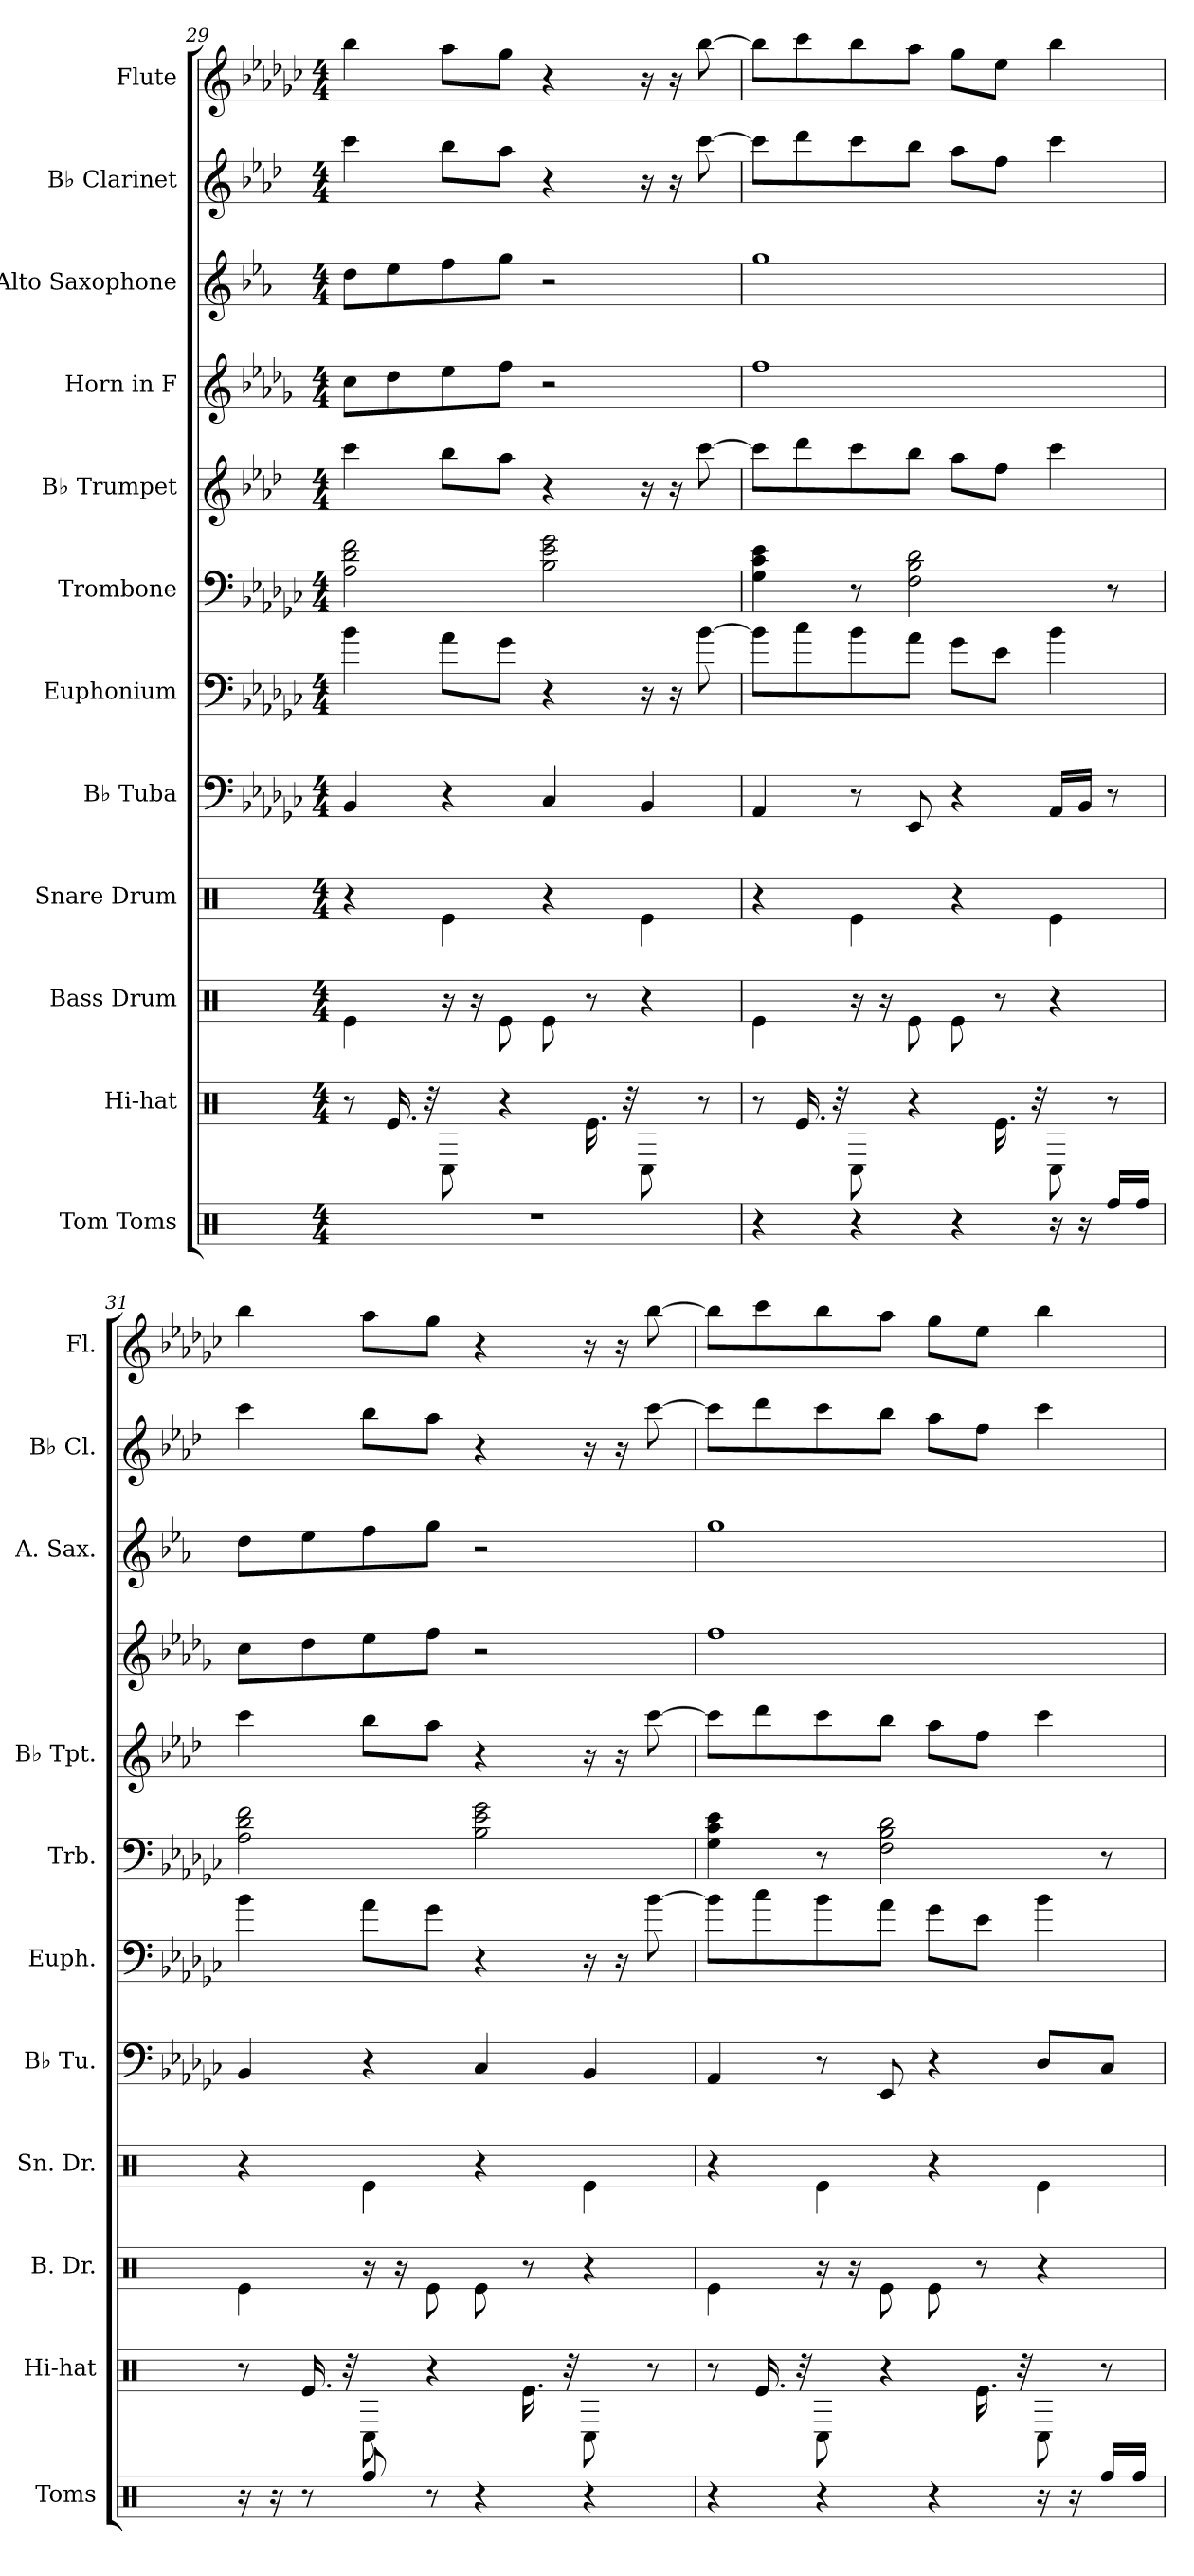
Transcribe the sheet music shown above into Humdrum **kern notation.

**kern	**kern	**kern	**kern	**kern	**kern	**kern	**kern	**kern	**kern	**kern	**kern
*part12	*part11	*part10	*part9	*part8	*part7	*part6	*part5	*part4	*part3	*part2	*part1
*staff12	*staff11	*staff10	*staff9	*staff8	*staff7	*staff6	*staff5	*staff4	*staff3	*staff2	*staff1
*I"Tom Toms	*I"Hi-hat	*I"Bass Drum	*I"Snare Drum	*I"B♭ Tuba	*I"Euphonium	*I"Trombone	*I"B♭ Trumpet	*I"Horn in F	*I"Alto Saxophone	*I"B♭ Clarinet	*I"Flute
*I'Toms	*I'Hi-hat	*I'B. Dr.	*I'Sn. Dr.	*I'B♭ Tu.	*I'Euph.	*I'Trb.	*I'B♭ Tpt.	*	*I'A. Sax.	*I'B♭ Cl.	*I'Fl.
*clefX	*clefX	*clefX	*clefX	*clefF4	*clefF4	*clefF4	*clefG2	*clefG2	*clefG2	*clefG2	*clefG2
*	*	*	*	*	*	*	*ITrd1c2	*ITrd4c7	*ITrd5c9	*ITrd1c2	*
*k[]	*k[]	*k[]	*k[]	*k[b-e-a-d-g-c-]	*k[b-e-a-d-g-c-]	*k[b-e-a-d-g-c-]	*k[b-e-a-d-g-c-]	*k[b-e-a-d-g-c-]	*k[b-e-a-d-g-c-]	*k[b-e-a-d-g-c-]	*k[b-e-a-d-g-c-]
*M4/4	*M4/4	*M4/4	*M4/4	*M4/4	*M4/4	*M4/4	*M4/4	*M4/4	*M4/4	*M4/4	*M4/4
=29	=29	=29	=29	=29	=29	=29	=29	=29	=29	=29	=29
1r	8r	4Re\	4r	4BB-/	4b-\	2A-\ 2d-\ 2f\	4bb-\	8f\L	8f\L	4bb-\	4bb-\
.	16.Re/	.	.	.	.	.	.	8g-\	8g-\	.	.
.	32r	.	.	.	.	.	.	.	.	.	.
.	8RC\	16r	4Re\	4r	8a-\L	.	8aa-\L	8a-\	8a-\	8aa-\L	8aa-\L
.	.	16r	.	.	.	.	.	.	.	.	.
.	4r	8Re\	.	.	8g-\J	.	8gg-\J	8b-\J	8b-\J	8gg-\J	8gg-\J
.	.	8Re\	4r	4C-/	4r	2B-\ 2e-\ 2g-\	4r	2r	2r	4r	4r
.	16.Re\	8r	.	.	.	.	.	.	.	.	.
.	32r	.	.	.	.	.	.	.	.	.	.
.	8RC\	4r	4Re\	4BB-/	16r	.	16r	.	.	16r	16r
.	.	.	.	.	16r	.	16r	.	.	16r	16r
.	8r	.	.	.	[8b-\	.	[8bb-\	.	.	[8bb-\	[8bb-\
!!LO:PB:g=z
=30	=30	=30	=30	=30	=30	=30	=30	=30	=30	=30	=30
4r	8r	4Re\	4r	4AA-/	8b-\L]	4G-\ 4c-\ 4e-\	8bb-\L]	1b-	1b-	8bb-\L]	8bb-\L]
.	16.Re/	.	.	.	8cc-\	.	8ccc-\	.	.	8ccc-\	8ccc-\
.	32r	.	.	.	.	.	.	.	.	.	.
4r	8RC\	16r	4Re\	8r	8b-\	8r	8bb-\	.	.	8bb-\	8bb-\
.	.	16r	.	.	.	.	.	.	.	.	.
.	4r	8Re\	.	8EE-/	8a-\J	2F\ 2B-\ 2d-\	8aa-\J	.	.	8aa-\J	8aa-\J
4r	.	8Re\	4r	4r	8g-\L	.	8gg-\L	.	.	8gg-\L	8gg-\L
.	16.Re\	8r	.	.	8e-\J	.	8ee-\J	.	.	8ee-\J	8ee-\J
.	32r	.	.	.	.	.	.	.	.	.	.
16r	8RC\	4r	4Re\	16AA-/LL	4b-\	.	4bb-\	.	.	4bb-\	4bb-\
16r	.	.	.	16BB-/JJ	.	.	.	.	.	.	.
16Rff/LL	8r	.	.	8r	.	8r	.	.	.	.	.
16Rff/JJ	.	.	.	.	.	.	.	.	.	.	.
=31	=31	=31	=31	=31	=31	=31	=31	=31	=31	=31	=31
16r	8r	4Re\	4r	4BB-/	4b-\	2A-\ 2d-\ 2f\	4bb-\	8f\L	8f\L	4bb-\	4bb-\
16r	.	.	.	.	.	.	.	.	.	.	.
8r	16.Re/	.	.	.	.	.	.	8g-\	8g-\	.	.
.	32r	.	.	.	.	.	.	.	.	.	.
8Rff/	8RC\	16r	4Re\	4r	8a-\L	.	8aa-\L	8a-\	8a-\	8aa-\L	8aa-\L
.	.	16r	.	.	.	.	.	.	.	.	.
8r	4r	8Re\	.	.	8g-\J	.	8gg-\J	8b-\J	8b-\J	8gg-\J	8gg-\J
4r	.	8Re\	4r	4C-/	4r	2B-\ 2e-\ 2g-\	4r	2r	2r	4r	4r
.	16.Re\	8r	.	.	.	.	.	.	.	.	.
.	32r	.	.	.	.	.	.	.	.	.	.
4r	8RC\	4r	4Re\	4BB-/	16r	.	16r	.	.	16r	16r
.	.	.	.	.	16r	.	16r	.	.	16r	16r
.	8r	.	.	.	[8b-\	.	[8bb-\	.	.	[8bb-\	[8bb-\
!!LO:PB:g=z
=32	=32	=32	=32	=32	=32	=32	=32	=32	=32	=32	=32
4r	8r	4Re\	4r	4AA-/	8b-\L]	4G-\ 4c-\ 4e-\	8bb-\L]	1b-	1b-	8bb-\L]	8bb-\L]
.	16.Re/	.	.	.	8cc-\	.	8ccc-\	.	.	8ccc-\	8ccc-\
.	32r	.	.	.	.	.	.	.	.	.	.
4r	8RC\	16r	4Re\	8r	8b-\	8r	8bb-\	.	.	8bb-\	8bb-\
.	.	16r	.	.	.	.	.	.	.	.	.
.	4r	8Re\	.	8EE-/	8a-\J	2F\ 2B-\ 2d-\	8aa-\J	.	.	8aa-\J	8aa-\J
4r	.	8Re\	4r	4r	8g-\L	.	8gg-\L	.	.	8gg-\L	8gg-\L
.	16.Re\	8r	.	.	8e-\J	.	8ee-\J	.	.	8ee-\J	8ee-\J
.	32r	.	.	.	.	.	.	.	.	.	.
16r	8RC\	4r	4Re\	8D-/L	4b-\	.	4bb-\	.	.	4bb-\	4bb-\
16r	.	.	.	.	.	.	.	.	.	.	.
16Rff/LL	8r	.	.	8C-/J	.	8r	.	.	.	.	.
16Rff/JJ	.	.	.	.	.	.	.	.	.	.	.
=	=	=	=	=	=	=	=	=	=	=	=
*-	*-	*-	*-	*-	*-	*-	*-	*-	*-	*-	*-
